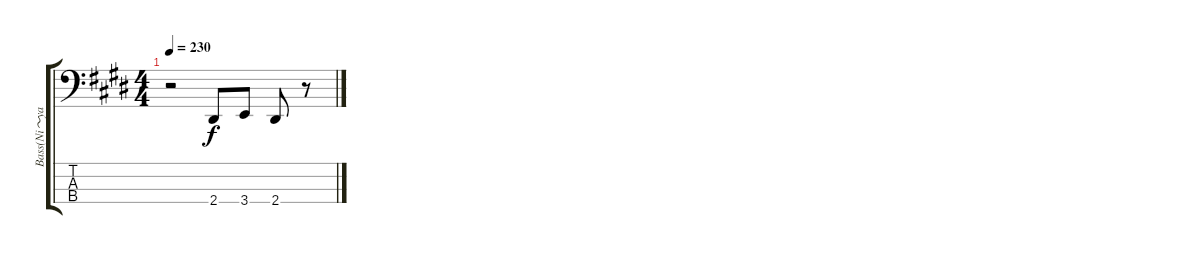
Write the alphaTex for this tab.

\track ("Bass(Ni～ya)" "Bass(Ni～ya") {instrument electricbassfinger}
\staff {score tabs}
\tuning (Gb2 Db2 Ab1 Db1) {hide}
\ts (4 4)
\tempo 230
\clef f4
\ks e
r.2{dy f} 2.4.8 3.4.8 2.4.8 r.8
